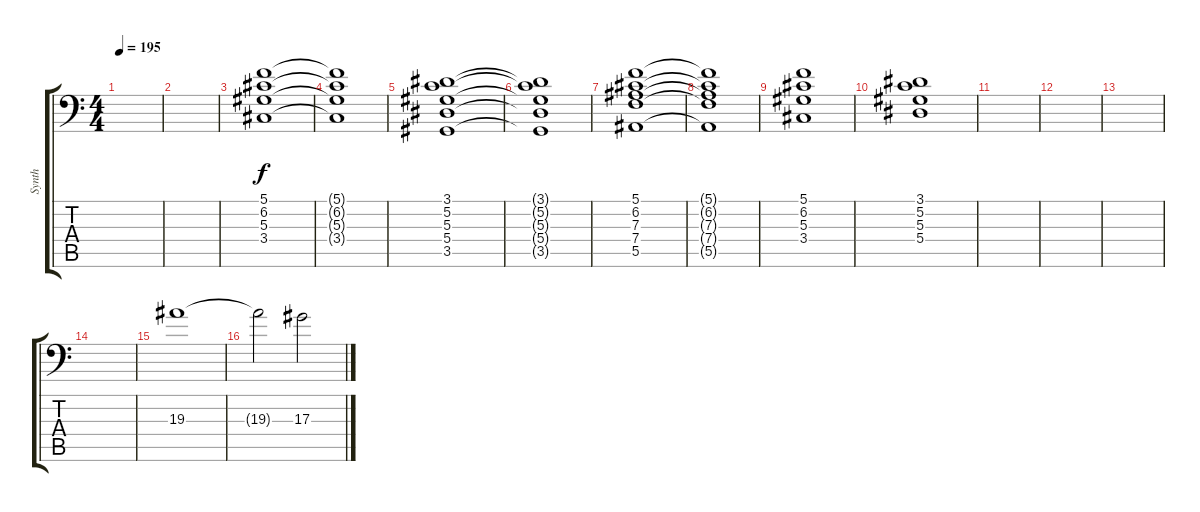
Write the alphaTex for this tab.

\track ("Synth" "Synth") {instrument pad7halo}
\staff {score tabs}
\tuning (C4 G3 Eb3 Bb2 F2 Bb1) {hide}
\ts (4 4)
\tempo 195
\clef f4
\ks c
|
|
(5.1 6.2 5.3 3.4).1{instrument pad7halo} |
(5.1{t} 6.2{t} 5.3{t} 3.4{t}).1 |
(3.1 5.2 5.3 5.4 3.5).1 |
(3.1{t} 5.2{t} 5.3{t} 5.4{t} 3.5{t}).1 |
(5.1 6.2 7.3 7.4 5.5).1 |
(5.1{t} 6.2{t} 7.3{t} 7.4{t} 5.5{t}).1 |
(5.1 6.2 5.3 3.4).1 |
(3.1 5.2 5.3 5.4).1 |
|
|
|
|
19.3.1{instrument distortionguitar} |
19.3{t}.2 17.3.2
